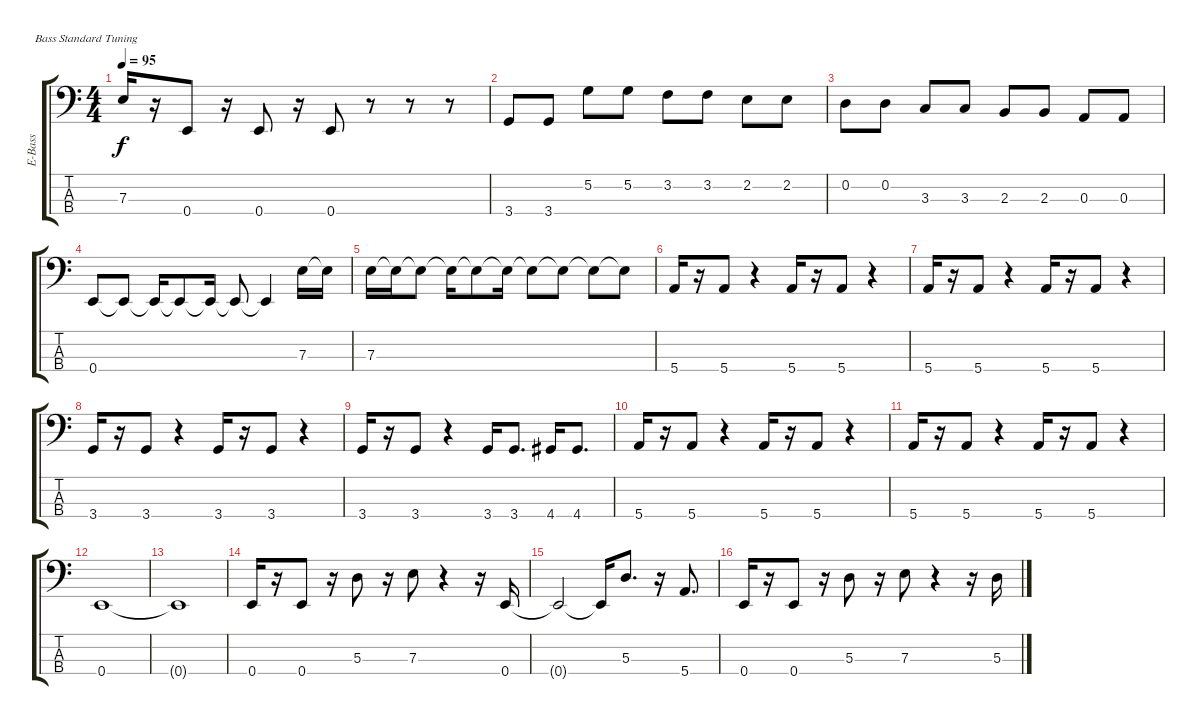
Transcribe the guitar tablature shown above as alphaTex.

\bracketExtendMode groupsimilarinstruments
\otherSystemsTrackNameOrientation horizontal
\track ("Bass - Roger Waters" "E-Bass") {instrument electricbasspick}
\staff {score tabs}
\tuning (G2 D2 A1 E1)
\ts (4 4)
\tempo 95
\clef f4
\ks c
7.3.16{dy f} r.16 0.4.8 r.16 0.4.8 r.16 0.4.8 r.8 r.8 r.8 |
3.4.8 3.4.8 5.2.8 5.2.8 3.2.8 3.2.8 2.2.8 2.2.8 |
0.2.8 0.2.8 3.3.8 3.3.8 2.3.8 2.3.8 0.3.8 0.3.8 |
0.4.8 0.4{t}.8 0.4{t}.16 0.4{t}.8 0.4{t}.16 0.4{t}.8 0.4{t}.4 7.3.16 7.3{t}.16 |
7.3.16 7.3{t}.16 7.3{t}.8 7.3{t}.16 7.3{t}.8 7.3{t}.16 7.3{t}.8 7.3{t}.8 7.3{t}.8 7.3{t}.8 |
5.4.16 r.16 5.4.8 r.4 5.4.16 r.16 5.4.8 r.4 |
5.4.16 r.16 5.4.8 r.4 5.4.16 r.16 5.4.8 r.4 |
3.4.16 r.16 3.4.8 r.4 3.4.16 r.16 3.4.8 r.4 |
3.4.16 r.16 3.4.8 r.4 3.4.16 3.4.8{d} 4.4{acc #}.16 4.4{acc #}.8{d} |
5.4.16 r.16 5.4.8 r.4 5.4.16 r.16 5.4.8 r.4 |
5.4.16 r.16 5.4.8 r.4 5.4.16 r.16 5.4.8 r.4 |
0.4.1 |
0.4{t}.1 |
0.4.16 r.16 0.4.8 r.16 5.3.8 r.16 7.3.8 r.4 r.16 0.4.16 |
0.4{t}.2 0.4{t}.16 5.3.8{d} r.16 5.4.8{d} |
0.4.16 r.16 0.4.8 r.16 5.3.8 r.16 7.3.8 r.4 r.16 5.3.16
